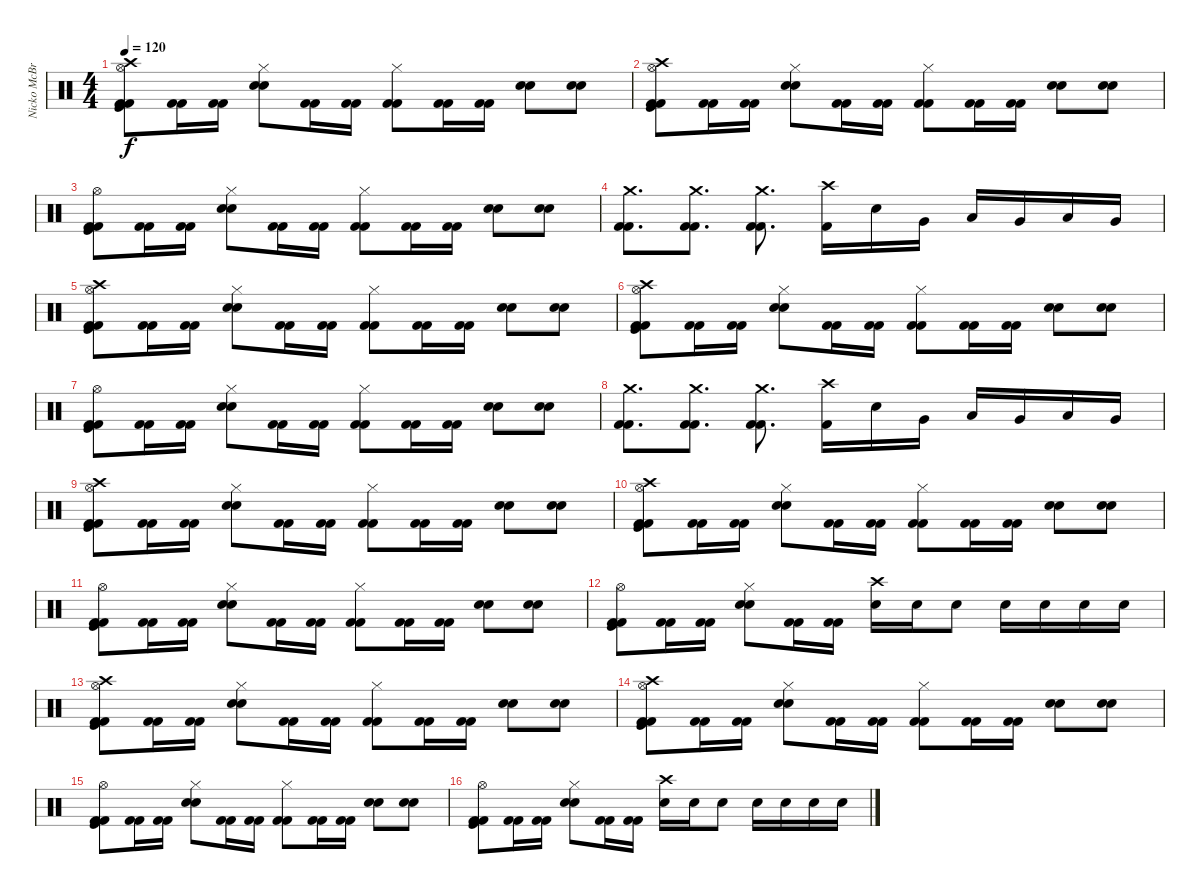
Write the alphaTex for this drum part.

\track ("Nicko McBrain" "Nicko McBr") {instrument percussion}
\staff {score}
\articulation defaults
\ts (4 4)
\tempo 120
\clef neutral
\ks c
("Crash high (hit)" "Hi-Hat (open)" "Kick (hit)" "Kick (hit) 2" "Kick (hit) 2").8{dy f} ("Kick (hit) 2" "Kick (hit) 2").16 ("Kick (hit) 2" "Kick (hit) 2").16 ("Hi-Hat (closed)" "Snare (hit) 2" "Snare (hit) 2").8 ("Kick (hit) 2" "Kick (hit) 2").16 ("Kick (hit) 2" "Kick (hit) 2").16 ("Hi-Hat (closed)" "Kick (hit) 2" "Kick (hit) 2").8 ("Kick (hit) 2" "Kick (hit) 2").16 ("Kick (hit) 2" "Kick (hit) 2").16 ("Snare (hit) 2" "Snare (hit) 2").8 ("Snare (hit) 2" "Snare (hit) 2").8 |
("Crash high (hit)" "Hi-Hat (open)" "Kick (hit)" "Kick (hit) 2" "Kick (hit) 2").8 ("Kick (hit) 2" "Kick (hit) 2").16 ("Kick (hit) 2" "Kick (hit) 2").16 ("Hi-Hat (closed)" "Snare (hit) 2" "Snare (hit) 2").8 ("Kick (hit) 2" "Kick (hit) 2").16 ("Kick (hit) 2" "Kick (hit) 2").16 ("Hi-Hat (closed)" "Kick (hit) 2" "Kick (hit) 2").8 ("Kick (hit) 2" "Kick (hit) 2").16 ("Kick (hit) 2" "Kick (hit) 2").16 ("Snare (hit) 2" "Snare (hit) 2").8 ("Snare (hit) 2" "Snare (hit) 2").8 |
("Hi-Hat (open)" "Kick (hit)" "Kick (hit) 2" "Kick (hit) 2").8 ("Kick (hit) 2" "Kick (hit) 2").16 ("Kick (hit) 2" "Kick (hit) 2").16 ("Hi-Hat (closed)" "Snare (hit) 2" "Snare (hit) 2").8 ("Kick (hit) 2" "Kick (hit) 2").16 ("Kick (hit) 2" "Kick (hit) 2").16 ("Hi-Hat (closed)" "Kick (hit) 2" "Kick (hit) 2").8 ("Kick (hit) 2" "Kick (hit) 2").16 ("Kick (hit) 2" "Kick (hit) 2").16 ("Snare (hit) 2" "Snare (hit) 2").8 ("Snare (hit) 2" "Snare (hit) 2").8 |
("Crash medium (hit)" "Kick (hit) 2" "Kick (hit) 2").8{d} ("Crash medium (hit)" "Kick (hit) 2" "Kick (hit) 2").8{d} ("Crash medium (hit)" "Kick (hit) 2" "Kick (hit) 2").8{d} ("Crash high (hit)" "Kick (hit) 2").16 "Snare (hit) 2".16 "Very Low Tom (hit)".16 "Low Floor Tom (hit)".16 "Very Low Tom (hit)".16 "Low Floor Tom (hit)".16 "Very Low Tom (hit)".16 |
("Crash high (hit)" "Hi-Hat (open)" "Kick (hit)" "Kick (hit) 2" "Kick (hit) 2").8 ("Kick (hit) 2" "Kick (hit) 2").16 ("Kick (hit) 2" "Kick (hit) 2").16 ("Hi-Hat (closed)" "Snare (hit) 2" "Snare (hit) 2").8 ("Kick (hit) 2" "Kick (hit) 2").16 ("Kick (hit) 2" "Kick (hit) 2").16 ("Hi-Hat (closed)" "Kick (hit) 2" "Kick (hit) 2").8 ("Kick (hit) 2" "Kick (hit) 2").16 ("Kick (hit) 2" "Kick (hit) 2").16 ("Snare (hit) 2" "Snare (hit) 2").8 ("Snare (hit) 2" "Snare (hit) 2").8 |
("Crash high (hit)" "Hi-Hat (open)" "Kick (hit)" "Kick (hit) 2" "Kick (hit) 2").8 ("Kick (hit) 2" "Kick (hit) 2").16 ("Kick (hit) 2" "Kick (hit) 2").16 ("Hi-Hat (closed)" "Snare (hit) 2" "Snare (hit) 2").8 ("Kick (hit) 2" "Kick (hit) 2").16 ("Kick (hit) 2" "Kick (hit) 2").16 ("Hi-Hat (closed)" "Kick (hit) 2" "Kick (hit) 2").8 ("Kick (hit) 2" "Kick (hit) 2").16 ("Kick (hit) 2" "Kick (hit) 2").16 ("Snare (hit) 2" "Snare (hit) 2").8 ("Snare (hit) 2" "Snare (hit) 2").8 |
("Hi-Hat (open)" "Kick (hit)" "Kick (hit) 2" "Kick (hit) 2").8 ("Kick (hit) 2" "Kick (hit) 2").16 ("Kick (hit) 2" "Kick (hit) 2").16 ("Hi-Hat (closed)" "Snare (hit) 2" "Snare (hit) 2").8 ("Kick (hit) 2" "Kick (hit) 2").16 ("Kick (hit) 2" "Kick (hit) 2").16 ("Hi-Hat (closed)" "Kick (hit) 2" "Kick (hit) 2").8 ("Kick (hit) 2" "Kick (hit) 2").16 ("Kick (hit) 2" "Kick (hit) 2").16 ("Snare (hit) 2" "Snare (hit) 2").8 ("Snare (hit) 2" "Snare (hit) 2").8 |
("Crash medium (hit)" "Kick (hit) 2" "Kick (hit) 2").8{d} ("Crash medium (hit)" "Kick (hit) 2" "Kick (hit) 2").8{d} ("Crash medium (hit)" "Kick (hit) 2" "Kick (hit) 2").8{d} ("Crash high (hit)" "Kick (hit) 2").16 "Snare (hit) 2".16 "Very Low Tom (hit)".16 "Low Floor Tom (hit)".16 "Very Low Tom (hit)".16 "Low Floor Tom (hit)".16 "Very Low Tom (hit)".16 |
("Crash high (hit)" "Hi-Hat (open)" "Kick (hit)" "Kick (hit) 2" "Kick (hit) 2").8 ("Kick (hit) 2" "Kick (hit) 2").16 ("Kick (hit) 2" "Kick (hit) 2").16 ("Hi-Hat (closed)" "Snare (hit) 2" "Snare (hit) 2").8 ("Kick (hit) 2" "Kick (hit) 2").16 ("Kick (hit) 2" "Kick (hit) 2").16 ("Hi-Hat (closed)" "Kick (hit) 2" "Kick (hit) 2").8 ("Kick (hit) 2" "Kick (hit) 2").16 ("Kick (hit) 2" "Kick (hit) 2").16 ("Snare (hit) 2" "Snare (hit) 2").8 ("Snare (hit) 2" "Snare (hit) 2").8 |
("Crash high (hit)" "Hi-Hat (open)" "Kick (hit)" "Kick (hit) 2" "Kick (hit) 2").8 ("Kick (hit) 2" "Kick (hit) 2").16 ("Kick (hit) 2" "Kick (hit) 2").16 ("Hi-Hat (closed)" "Snare (hit) 2" "Snare (hit) 2").8 ("Kick (hit) 2" "Kick (hit) 2").16 ("Kick (hit) 2" "Kick (hit) 2").16 ("Hi-Hat (closed)" "Kick (hit) 2" "Kick (hit) 2").8 ("Kick (hit) 2" "Kick (hit) 2").16 ("Kick (hit) 2" "Kick (hit) 2").16 ("Snare (hit) 2" "Snare (hit) 2").8 ("Snare (hit) 2" "Snare (hit) 2").8 |
("Hi-Hat (open)" "Kick (hit)" "Kick (hit) 2" "Kick (hit) 2").8 ("Kick (hit) 2" "Kick (hit) 2").16 ("Kick (hit) 2" "Kick (hit) 2").16 ("Hi-Hat (closed)" "Snare (hit) 2" "Snare (hit) 2").8 ("Kick (hit) 2" "Kick (hit) 2").16 ("Kick (hit) 2" "Kick (hit) 2").16 ("Hi-Hat (closed)" "Kick (hit) 2" "Kick (hit) 2").8 ("Kick (hit) 2" "Kick (hit) 2").16 ("Kick (hit) 2" "Kick (hit) 2").16 ("Snare (hit) 2" "Snare (hit) 2").8 ("Snare (hit) 2" "Snare (hit) 2").8 |
("Hi-Hat (open)" "Kick (hit)" "Kick (hit) 2" "Kick (hit) 2").8 ("Kick (hit) 2" "Kick (hit) 2").16 ("Kick (hit) 2" "Kick (hit) 2").16 ("Hi-Hat (closed)" "Snare (hit) 2" "Snare (hit) 2").8 ("Kick (hit) 2" "Kick (hit) 2").16 ("Kick (hit) 2" "Kick (hit) 2").16 ("Crash high (hit)" "Snare (hit) 2").16 "Snare (hit) 2".16 "Snare (hit) 2".8 "Snare (hit) 2".16 "Snare (hit) 2".16 "Snare (hit) 2".16 "Snare (hit) 2".16 |
("Crash high (hit)" "Hi-Hat (open)" "Kick (hit)" "Kick (hit) 2" "Kick (hit) 2").8 ("Kick (hit) 2" "Kick (hit) 2").16 ("Kick (hit) 2" "Kick (hit) 2").16 ("Hi-Hat (closed)" "Snare (hit) 2" "Snare (hit) 2").8 ("Kick (hit) 2" "Kick (hit) 2").16 ("Kick (hit) 2" "Kick (hit) 2").16 ("Hi-Hat (closed)" "Kick (hit) 2" "Kick (hit) 2").8 ("Kick (hit) 2" "Kick (hit) 2").16 ("Kick (hit) 2" "Kick (hit) 2").16 ("Snare (hit) 2" "Snare (hit) 2").8 ("Snare (hit) 2" "Snare (hit) 2").8 |
("Crash high (hit)" "Hi-Hat (open)" "Kick (hit)" "Kick (hit) 2" "Kick (hit) 2").8 ("Kick (hit) 2" "Kick (hit) 2").16 ("Kick (hit) 2" "Kick (hit) 2").16 ("Hi-Hat (closed)" "Snare (hit) 2" "Snare (hit) 2").8 ("Kick (hit) 2" "Kick (hit) 2").16 ("Kick (hit) 2" "Kick (hit) 2").16 ("Hi-Hat (closed)" "Kick (hit) 2" "Kick (hit) 2").8 ("Kick (hit) 2" "Kick (hit) 2").16 ("Kick (hit) 2" "Kick (hit) 2").16 ("Snare (hit) 2" "Snare (hit) 2").8 ("Snare (hit) 2" "Snare (hit) 2").8 |
("Hi-Hat (open)" "Kick (hit)" "Kick (hit) 2" "Kick (hit) 2").8 ("Kick (hit) 2" "Kick (hit) 2").16 ("Kick (hit) 2" "Kick (hit) 2").16 ("Hi-Hat (closed)" "Snare (hit) 2" "Snare (hit) 2").8 ("Kick (hit) 2" "Kick (hit) 2").16 ("Kick (hit) 2" "Kick (hit) 2").16 ("Hi-Hat (closed)" "Kick (hit) 2" "Kick (hit) 2").8 ("Kick (hit) 2" "Kick (hit) 2").16 ("Kick (hit) 2" "Kick (hit) 2").16 ("Snare (hit) 2" "Snare (hit) 2").8 ("Snare (hit) 2" "Snare (hit) 2").8 |
("Hi-Hat (open)" "Kick (hit)" "Kick (hit) 2" "Kick (hit) 2").8 ("Kick (hit) 2" "Kick (hit) 2").16 ("Kick (hit) 2" "Kick (hit) 2").16 ("Hi-Hat (closed)" "Snare (hit) 2" "Snare (hit) 2").8 ("Kick (hit) 2" "Kick (hit) 2").16 ("Kick (hit) 2" "Kick (hit) 2").16 ("Crash high (hit)" "Snare (hit) 2").16 "Snare (hit) 2".16 "Snare (hit) 2".8 "Snare (hit) 2".16 "Snare (hit) 2".16 "Snare (hit) 2".16 "Snare (hit) 2".16
